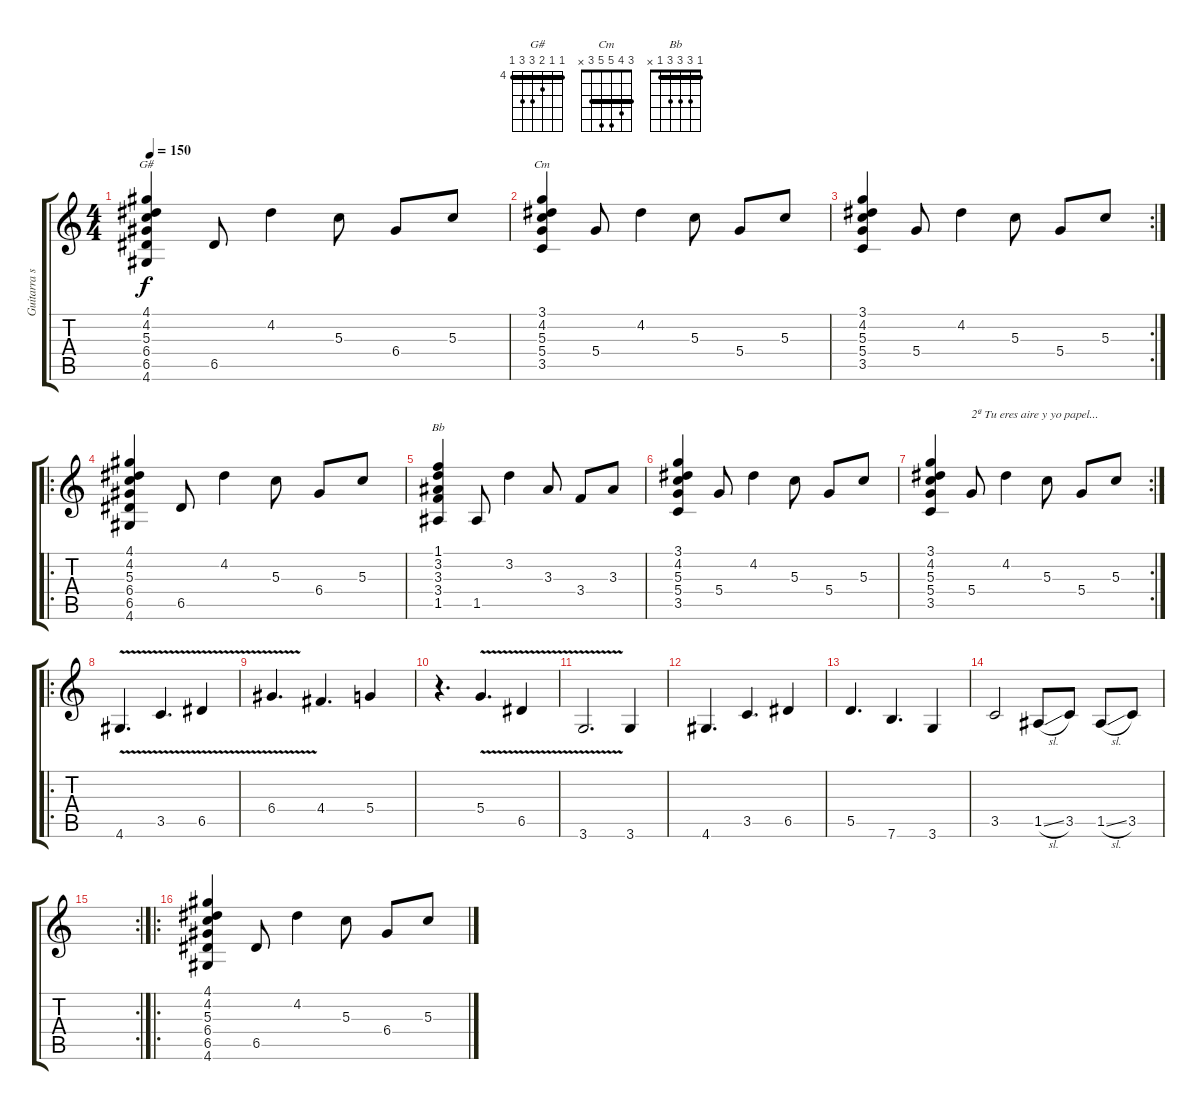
\track ("Guitarra solista" "Guitarra s") {instrument acousticguitarsteel}
\staff {score tabs}
\tuning (E4 B3 G3 D3 A2 E2) {hide}
\chord ("G#" 4 4 5 6 6 4) {firstfret 4 barre 4}
\chord ("Cm" 3 4 5 5 3 x) {barre 3}
\chord ("Bb" 1 3 3 3 1 x) {barre 1}
\ts (4 4)
\tempo 150
\clef g2
\ks c
(4.1 4.2 5.3 6.4 6.5 4.6).4{ch "G#" dy f} 6.5.8 4.2.4 5.3.8 6.4.8 5.3.8 |
(3.1 4.2 5.3 5.4 3.5).4{ch "Cm"} 5.4.8 4.2.4 5.3.8 5.4.8 5.3.8 |
\rc 2
(3.1 4.2 5.3 5.4 3.5).4 5.4.8 4.2.4 5.3.8 5.4.8 5.3.8 |
\ro
(4.1 4.2 5.3 6.4 6.5 4.6).4{volume 10} 6.5.8 4.2.4 5.3.8 6.4.8 5.3.8 |
(1.1 3.2 3.3 3.4 1.5).4{ch "Bb"} 1.5.8 3.2.4 3.3.8 3.4.8 3.3.8 |
(3.1 4.2 5.3 5.4 3.5).4 5.4.8 4.2.4 5.3.8 5.4.8 5.3.8 |
\rc 2
(3.1 4.2 5.3 5.4 3.5).4 5.4.8{txt "2ª Tu eres aire y yo papel..."} 4.2.4 5.3.8 5.4.8 5.3.8 |
\ro
4.6{v}.4{d volume 16} 3.5{v}.4{d} 6.5{v}.4 |
6.4{v}.4{d} 4.4.4{d} 5.4.4 |
r.4{d} 5.4{v}.4{d} 6.5{v}.4 |
3.6{v}.2{d} 3.6.4 |
4.6.4{d} 3.5.4{d} 6.5.4 |
5.5.4{d} 7.6.4{d} 3.6.4 |
3.5.2 1.5{sl}.8 3.5.8 1.5{sl}.8 3.5.8 |
\rc 2
|
\ro
(4.1 4.2 5.3 6.4 6.5 4.6).4{volume 10} 6.5.8 4.2.4 5.3.8 6.4.8 5.3.8
